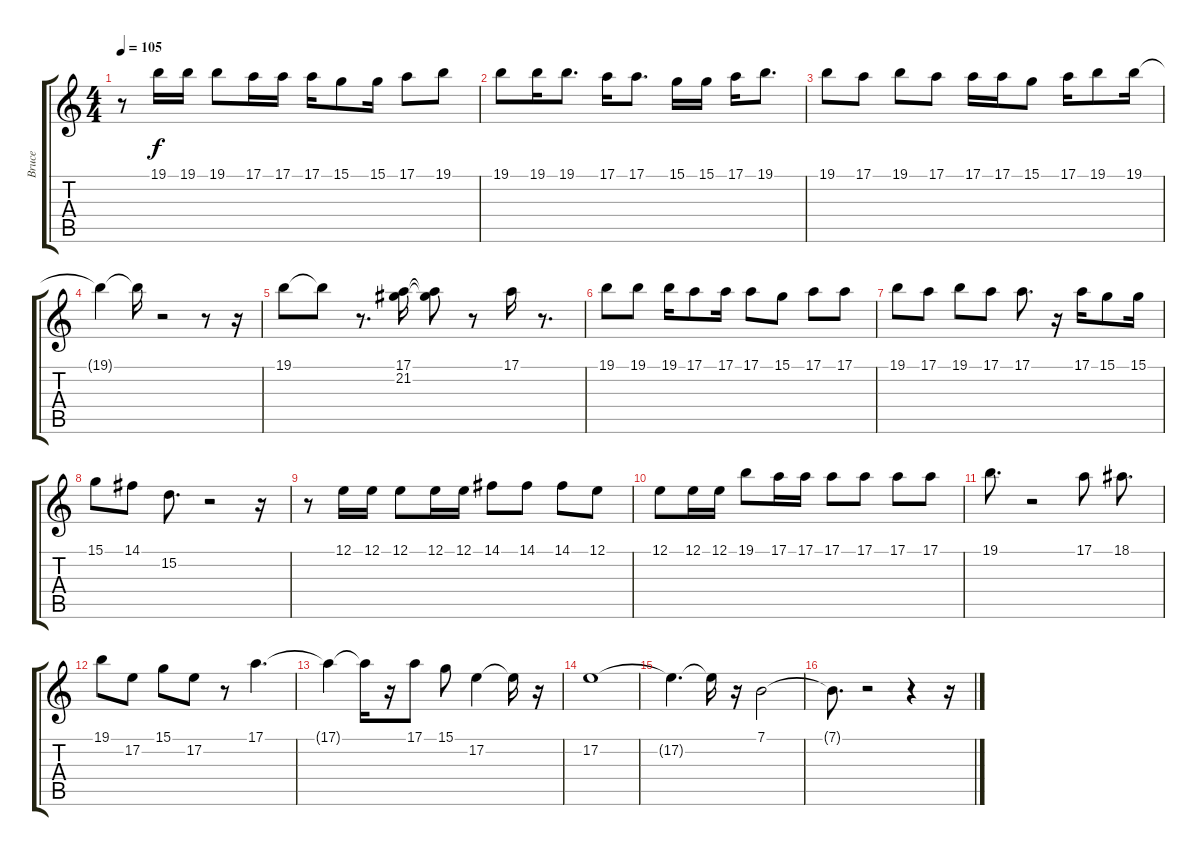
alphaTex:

\track ("Bruce" "Bruce") {instrument voiceoohs}
\staff {score tabs}
\tuning (E4 B3 G3 D3 A2 E2) {hide}
\ts (4 4)
\tempo 105
\clef g2
\ks c
r.8{dy f} 19.1.16 19.1.16 19.1.8 17.1.16 17.1.16 17.1.16 15.1.8 15.1.16 17.1.8 19.1.8 |
19.1.8 19.1.16 19.1.8{d} 17.1.16 17.1.8{d} 15.1.16 15.1.16 17.1.16 19.1.8{d} |
19.1.8 17.1.8 19.1.8 17.1.8 17.1.16 17.1.16 15.1.8 17.1.16 19.1.8 19.1.16 |
19.1{t}.4 19.1{t}.16 r.2 r.8 r.16 |
19.1.8 19.1{t}.8 r.8{d} (17.1 21.2).16 (17.1{t} 21.2{t}).8 r.8 17.1.16 r.8{d} |
19.1.8 19.1.8 19.1.16 17.1.8 17.1.16 17.1.8 15.1.8 17.1.8 17.1.8 |
19.1.8 17.1.8 19.1.8 17.1.8 17.1.8{d} r.16 17.1.16 15.1.8 15.1.16 |
15.1.8 14.1.8 15.2.8{d} r.2 r.16 |
r.8 12.1.16 12.1.16 12.1.8 12.1.16 12.1.16 14.1.8 14.1.8 14.1.8 12.1.8 |
12.1.8 12.1.16 12.1.16 19.1.8 17.1.16 17.1.16 17.1.8 17.1.8 17.1.8 17.1.8 |
19.1.8{d} r.2 17.1.8 18.1.8{d} |
19.1.8 17.2.8 15.1.8 17.2.8 r.8 17.1.4{d} |
17.1{t}.4 17.1{t}.16 r.16 17.1.8 15.1.8 17.2.4 17.2{t}.16 r.16 |
17.2.1 |
17.2{t}.4{d} 17.2{t}.16 r.16 7.1.2 |
7.1{t}.8{d} r.2 r.4 r.16
